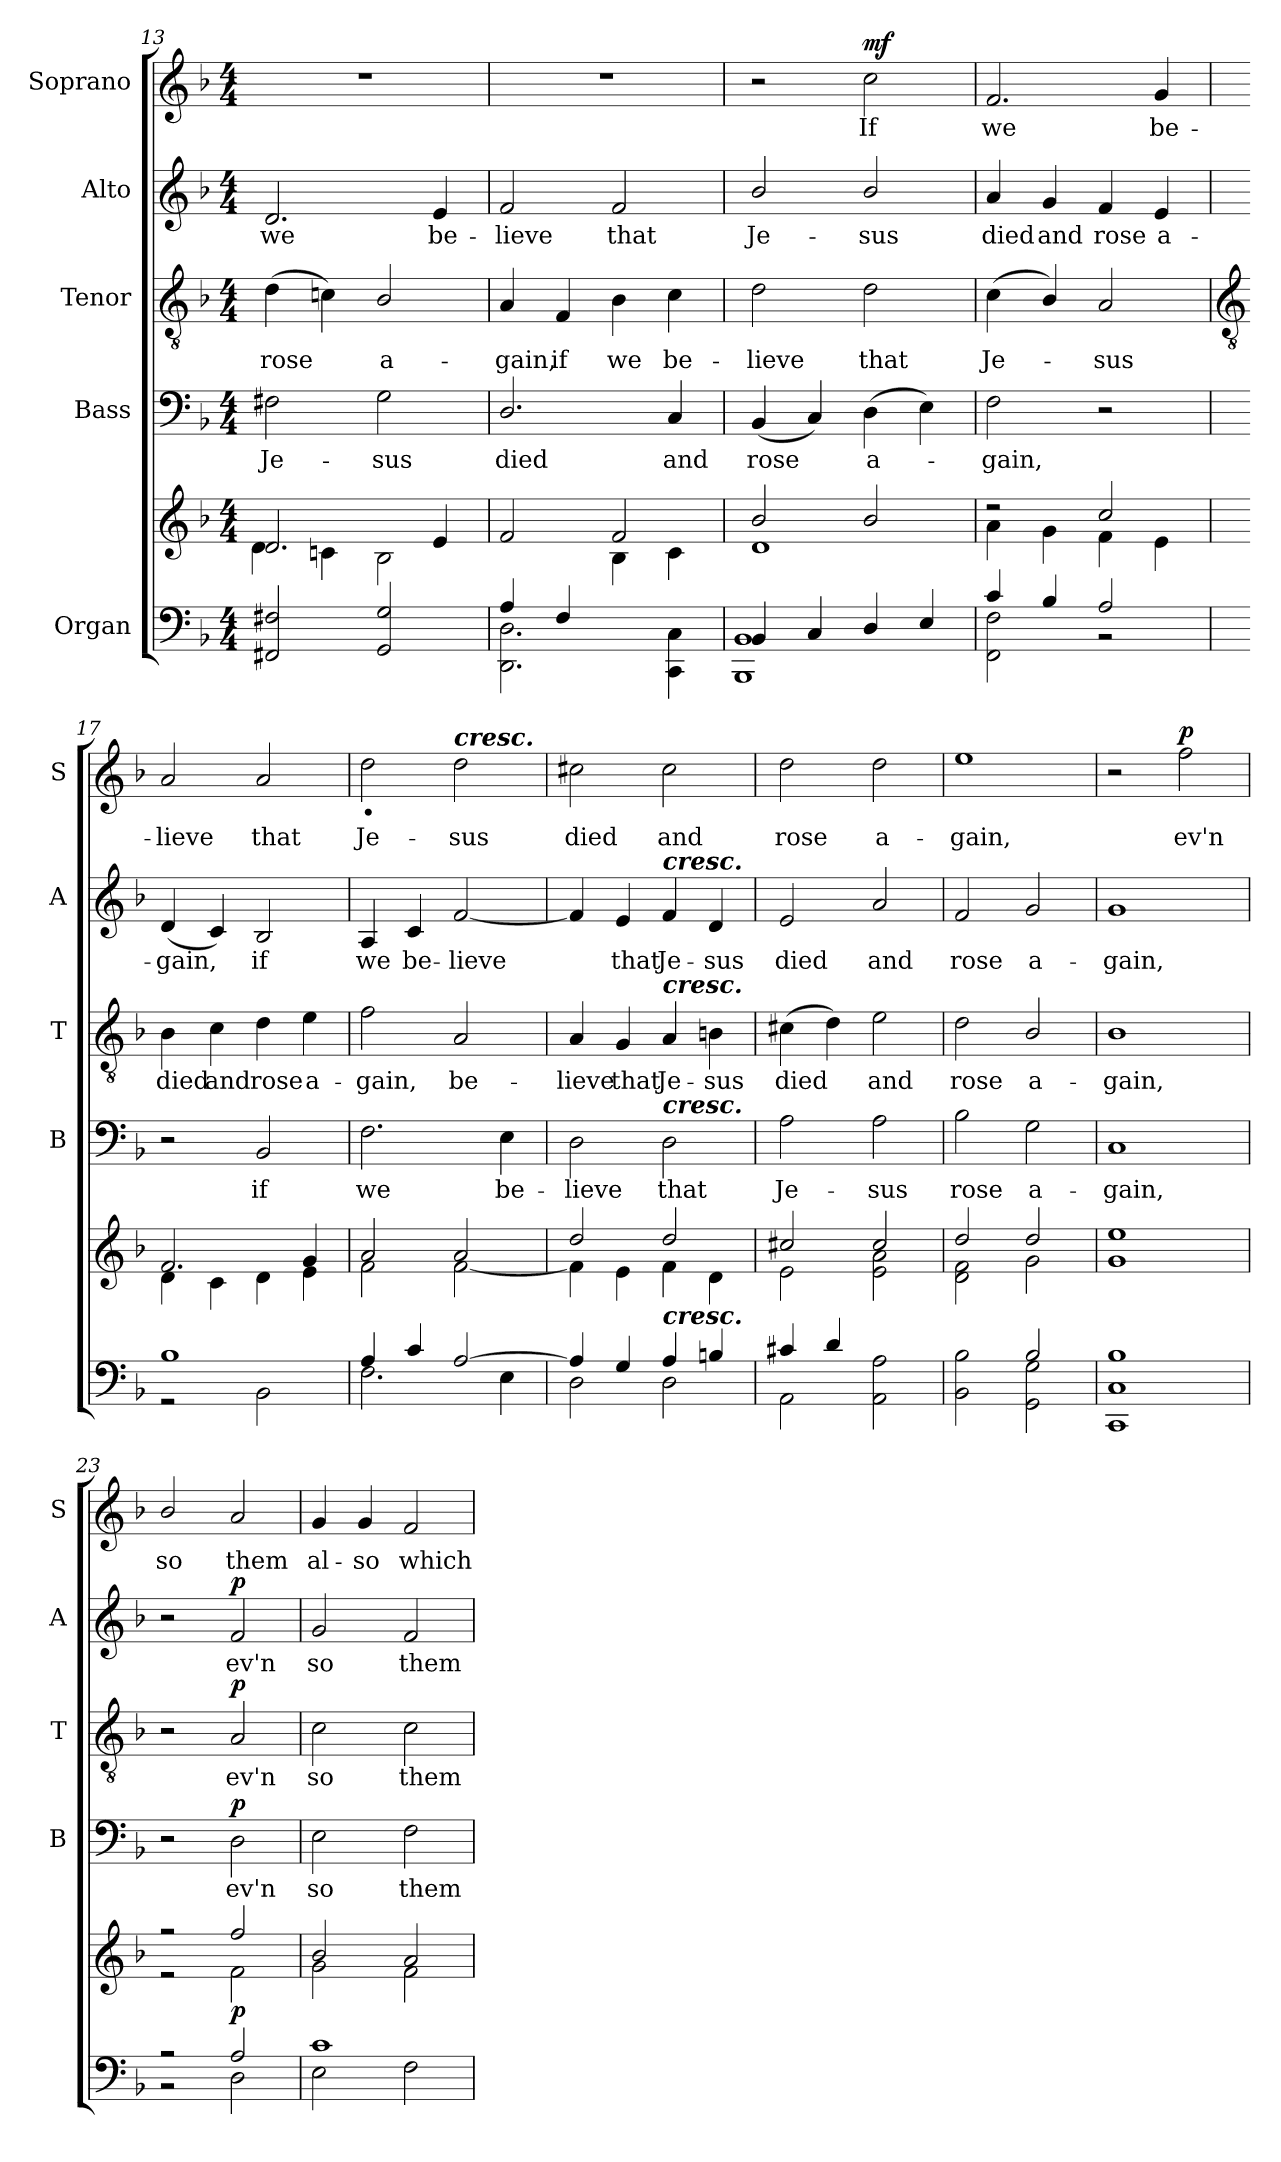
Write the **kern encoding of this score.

**kern	**kern	**dynam	**kern	**text	**dynam	**kern	**text	**dynam	**kern	**text	**dynam	**kern	**text	**dynam
*part5	*part5	*part5	*part4	*part4	*part4	*part3	*part3	*part3	*part2	*part2	*part2	*part1	*part1	*part1
*staff6	*staff5	*staff5/6	*staff4	*staff4	*staff4	*staff3	*staff3	*staff3	*staff2	*staff2	*staff2	*staff1	*staff1	*staff1
*I"Organ	*	*	*I"Bass	*	*	*I"Tenor	*	*	*I"Alto	*	*	*I"Soprano	*	*
*	*	*	*I'B	*	*	*I'T	*	*	*I'A	*	*	*I'S	*	*
*clefF4	*clefG2	*	*clefF4	*	*	*clefGv2	*	*	*clefG2	*	*	*clefG2	*	*
*k[b-]	*k[b-]	*	*k[b-]	*	*	*k[b-]	*	*	*k[b-]	*	*	*k[b-]	*	*
*F:	*F:	*	*F:	*	*	*F:	*	*	*F:	*	*	*F:	*	*
*M4/4	*M4/4	*	*M4/4	*	*	*M4/4	*	*	*M4/4	*	*	*M4/4	*	*
=13	=13	=13	=13	=13	=13	=13	=13	=13	=13	=13	=13	=13	=13	=13
*^	*^	*	*	*	*	*	*	*	*	*	*	*	*	*
!	!	!	!	!	!	!LO:LY:b	!	!	!LO:LY:b	!	!	!LO:LY:b	!	!	!	!
2FF#X/ 2F#X/	2ryy	2.d/	4d\	.	2F#X	Je-	.	(>4d	rose	.	2.d	we	.	1r	.	.
.	.	.	4cn\	.	.	.	.	4cn)	.	.	.	.	.	.	.	.
!	!	!	!	!	!	!LO:LY:b	!	!	!LO:LY:b	!	!	!	!	!	!	!
2GG/ 2G/	2ryy	.	2B-\	.	2G	-sus	.	2B-/	a-	.	.	.	.	.	.	.
!	!	!	!	!	!	!	!	!	!	!	!	!LO:LY:b	!	!	!	!
.	.	4e/	.	.	.	.	.	.	.	.	4e	be-	.	.	.	.
=14	=14	=14	=14	=14	=14	=14	=14	=14	=14	=14	=14	=14	=14	=14	=14	=14
!	!	!	!	!	!	!LO:LY:b	!	!	!LO:LY:b	!	!	!LO:LY:b	!	!	!	!
4A/	2.DD\ 2.D\	2f/	2ryy	.	2.D/	died	.	4A	-gain,	.	2f	-lieve	.	1r	.	.
!	!	!	!	!	!	!	!	!	!LO:LY:b	!	!	!	!	!	!	!
4F/	.	.	.	.	.	.	.	4F	if	.	.	.	.	.	.	.
!	!	!	!	!	!	!	!	!	!LO:LY:b	!	!	!LO:LY:b	!	!	!	!
4ryy	.	2f/	4B-\	.	.	.	.	4B-	we	.	2f	that	.	.	.	.
!	!	!	!	!	!	!LO:LY:b	!	!	!LO:LY:b	!	!	!	!	!	!	!
4CC\ 4C\	4ryy	.	4c\	.	4C	and	.	4c	be-	.	.	.	.	.	.	.
=15	=15	=15	=15	=15	=15	=15	=15	=15	=15	=15	=15	=15	=15	=15	=15	=15
!	!	!	!	!	!	!LO:LY:b	!	!	!LO:LY:b	!	!	!LO:LY:b	!	!	!	!
4BB-/	1BBB-\ 1BB-\	2b-/	1d\	.	(<4BB-	rose	.	2d	-lieve	.	2b-/	Je-	.	2r	.	.
4C/	.	.	.	.	4C)	.	.	.	.	.	.	.	.	.	.	.
!	!	!	!	!	!	!LO:LY:b	!	!	!LO:LY:b	!	!	!LO:LY:b	!	!	!LO:LY:b	!LO:DY:b
4D/	.	2b-/	.	.	(>4D	a-	.	2d	that	.	2b-/	-sus	.	2cc	If	mf
4E/	.	.	.	.	4E)	.	.	.	.	.	.	.	.	.	.	.
!!LO:LB:g=z
=16	=16	=16	=16	=16	=16	=16	=16	=16	=16	=16	=16	=16	=16	=16	=16	=16
!	!	!	!	!	!	!LO:LY:b	!	!	!LO:LY:b	!	!	!LO:LY:b	!	!	!LO:LY:b	!
4c/	2FF\ 2F\	2r	4a\	.	2F	gain,	.	(<4c	Je-	.	4a	died	.	2.f	we	.
!	!	!	!	!	!	!	!	!	!	!	!	!LO:LY:b	!	!	!	!
4B-/	.	.	4g\	.	.	.	.	4B-/)	.	.	4g	and	.	.	.	.
!	!	!	!	!	!	!	!	!	!LO:LY:b	!	!	!LO:LY:b	!	!	!	!
2A/	2r	2cc/	4f\	.	2r	.	.	2A	sus	.	4f	rose	.	.	.	.
!	!	!	!	!	!	!	!	!	!	!	!	!LO:LY:b	!	!	!LO:LY:b	!
.	.	.	4e\	.	.	.	.	.	.	.	4e	a-	.	4g	be-	.
!!LO:LB:g=z
=17	=17	=17	=17	=17	=17	=17	=17	=17	=17	=17	=17	=17	=17	=17	=17	=17
*	*	*	*	*	*	*	*	*clefGv2	*	*	*	*	*	*	*	*
!	!	!	!	!	!	!	!	!	!LO:LY:b	!	!	!LO:LY:b	!	!	!LO:LY:b	!
1B-/	2r	2.f/	4d\	.	2r	.	.	4B-	died	.	(<4d	-gain,	.	2a	-lieve	.
!	!	!	!	!	!	!	!	!	!LO:LY:b	!	!	!	!	!	!	!
.	.	.	4c\	.	.	.	.	4c	and	.	4c)	.	.	.	.	.
!	!	!	!	!	!	!LO:LY:b	!	!	!LO:LY:b	!	!	!LO:LY:b	!	!	!LO:LY:b	!
.	2BB-\	.	4d\	.	2BB-	if	.	4d	rose	.	2B-	if	.	2a	that	.
!	!	!	!	!	!	!	!	!	!LO:LY:b	!	!	!	!	!	!	!
.	.	4g/	4e\	.	.	.	.	4e	a-	.	.	.	.	.	.	.
=18	=18	=18	=18	=18	=18	=18	=18	=18	=18	=18	=18	=18	=18	=18	=18	=18
!	!	!	!	!	!	!	!	!	!	!	!	!	!	!LO:TX:b:t=•	!	!
!	!	!	!	!	!	!LO:LY:b	!	!	!LO:LY:b	!	!	!LO:LY:b	!	!	!LO:LY:b	!
4A/	2.F\	2a/	2f\	.	2.F	we	.	2f	-gain,	.	4A	we	.	2dd	Je-	.
!	!	!	!	!	!	!	!	!	!	!	!	!LO:LY:b	!	!	!	!
4c/	.	.	.	.	.	.	.	.	.	.	4c	be-	.	.	.	.
!	!	!	!	!	!	!	!	!	!	!	!	!	!	!LO:TX:a:Bi:t=cresc.	!	!
!	!	!	!	!	!	!	!	!	!LO:LY:b	!	!	!LO:LY:b	!	!	!LO:LY:b	!
[2A/	.	2a/	[2f\	.	.	.	.	2A	be-	.	[2f	-lieve	.	2dd	-sus	.
!	!	!	!	!	!	!LO:LY:b	!	!	!	!	!	!	!	!	!	!
.	4E\	.	.	.	4E	be-	.	.	.	.	.	.	.	.	.	.
=19	=19	=19	=19	=19	=19	=19	=19	=19	=19	=19	=19	=19	=19	=19	=19	=19
!	!	!	!	!	!	!LO:LY:b	!	!	!LO:LY:b	!	!	!	!	!	!LO:LY:b	!
4A/]	2D\	2dd/	4f\]	.	2D	-lieve	.	4A	-lieve	.	4f]	.	.	2cc#X	died	.
!	!	!	!	!	!	!	!	!	!LO:LY:b	!	!	!LO:LY:b	!	!	!	!
4G/	.	.	4e\	.	.	.	.	4G	that	.	4e	that	.	.	.	.
!	!	!	!	!	!	!	!	!	!	!	!LO:TX:a:Bi:t=cresc.	!	!	!	!	!
!	!	!	!	!	!	!	!	!LO:TX:a:Bi:t=cresc.	!	!	!	!	!	!	!	!
!	!	!	!	!	!LO:TX:a:Bi:t=cresc.	!	!	!	!	!	!	!	!	!	!	!
!LO:TX:a:Bi:t=cresc.	!	!	!	!	!	!	!	!	!	!	!	!	!	!	!	!
!	!	!	!	!	!	!LO:LY:b	!	!	!LO:LY:b	!	!	!LO:LY:b	!	!	!LO:LY:b	!
4A/	2D\	2dd/	4f\	.	2D	that	.	4A	Je-	.	4f	Je-	.	2cc#	and	.
!	!	!	!	!	!	!	!	!	!LO:LY:b	!	!	!LO:LY:b	!	!	!	!
4Bn/	.	.	4d\	.	.	.	.	4Bn\	-sus	.	4d	-sus	.	.	.	.
=20	=20	=20	=20	=20	=20	=20	=20	=20	=20	=20	=20	=20	=20	=20	=20	=20
!	!	!	!	!	!	!LO:LY:b	!	!	!LO:LY:b	!	!	!LO:LY:b	!	!	!LO:LY:b	!
4c#X/	2AA\	2cc#X/	2e\	.	2A	Je-	.	(>4c#X	died	.	2e	died	.	2dd	rose	.
4d/	.	.	.	.	.	.	.	4d)	.	.	.	.	.	.	.	.
!	!	!	!	!	!	!LO:LY:b	!	!	!LO:LY:b	!	!	!LO:LY:b	!	!	!LO:LY:b	!
2AA\ 2A\	2ryy	2cc#/	2e\ 2a\	.	2A	-sus	.	2e	and	.	2a	and	.	2dd	a-	.
=21	=21	=21	=21	=21	=21	=21	=21	=21	=21	=21	=21	=21	=21	=21	=21	=21
!	!	!	!	!	!	!LO:LY:b	!	!	!LO:LY:b	!	!	!LO:LY:b	!	!	!LO:LY:b	!
2BB-\ 2B-\	2ryy	2dd/	2d\ 2f\	.	2B-	rose	.	2d	rose	.	2f	rose	.	1ee	-gain,	.
!	!	!	!	!	!	!LO:LY:b	!	!	!LO:LY:b	!	!	!LO:LY:b	!	!	!	!
2B-/	2GG\ 2G\	2dd/	2g\	.	2G	a-	.	2B-/	a-	.	2g	a-	.	.	.	.
=22	=22	=22	=22	=22	=22	=22	=22	=22	=22	=22	=22	=22	=22	=22	=22	=22
!	!	!	!	!	!	!LO:LY:b	!	!	!LO:LY:b	!	!	!LO:LY:b	!	!	!	!
1B-/	1CC\ 1C\	1ee/	1g\	.	1C	-gain,	.	1B-/	-gain,	.	1g	-gain,	.	2r	.	.
!	!	!	!	!	!	!	!	!	!	!	!	!	!	!	!LO:LY:b	!LO:DY:b
.	.	.	.	.	.	.	.	.	.	.	.	.	.	2ff	ev'n	p
=23	=23	=23	=23	=23	=23	=23	=23	=23	=23	=23	=23	=23	=23	=23	=23	=23
!	!	!	!	!	!	!	!	!	!	!	!	!	!	!	!LO:LY:b	!
2r	2r	2r	2r	.	2r	.	.	2r	.	.	2r	.	.	2b-/	so	.
!	!	!	!	!LO:DY:b	!	!LO:LY:b	!LO:DY:b	!	!LO:LY:b	!LO:DY:b	!	!LO:LY:b	!LO:DY:b	!	!LO:LY:b	!
2A/	2D\	2ff/	2f\	p	2D	ev'n	p	2A	ev'n	p	2f	ev'n	p	2a	them	.
!!LO:LB:g=z
=24	=24	=24	=24	=24	=24	=24	=24	=24	=24	=24	=24	=24	=24	=24	=24	=24
!	!	!	!	!	!	!LO:LY:b	!	!	!LO:LY:b	!	!	!LO:LY:b	!	!	!LO:LY:b	!
*	*	*	*	*	*	*	*	*	*	*	*	*	*	*^	*	*
1c/	2E\	2b-/	2g\	.	2E	so	.	2c	so	.	2g	so	.	4g	1ryy	al-	.
!	!	!	!	!	!	!	!	!	!	!	!	!	!	!	!	!LO:LY:b	!
.	.	.	.	.	.	.	.	.	.	.	.	.	.	4g	.	-so	.
!	!	!	!	!	!	!LO:LY:b	!	!	!LO:LY:b	!	!	!LO:LY:b	!	!	!	!LO:LY:b	!
.	2F\	2a/	2f\	.	2F	them	.	2c	them	.	2f	them	.	2f	.	which	.
*v	*v	*	*	*	*	*	*	*	*	*	*	*	*	*v	*v	*	*
*	*v	*v	*	*	*	*	*	*	*	*	*	*	*	*	*
=	=	=	=	=	=	=	=	=	=	=	=	=	=	=
*-	*-	*-	*-	*-	*-	*-	*-	*-	*-	*-	*-	*-	*-	*-
